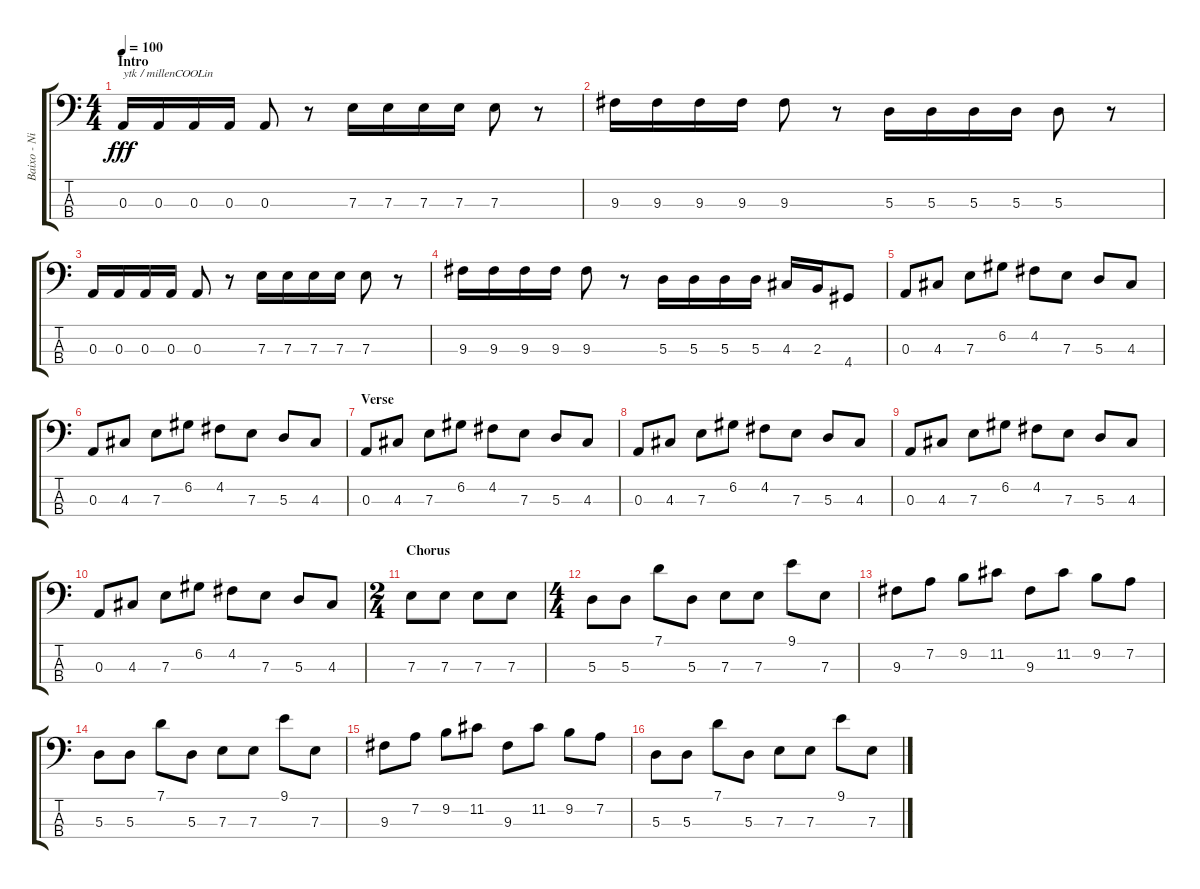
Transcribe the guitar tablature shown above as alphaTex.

\track ("Baixo - Nikola" "Baixo - Ni") {instrument electricbasspick}
\staff {score tabs}
\tuning (G2 D2 A1 E1) {hide}
\ts (4 4)
\section ("" "Intro")
\tempo 100
\clef f4
\ks c
0.3.16{txt "ytk / millenCOOLin" dy fff instrument electricbasspick} 0.3.16 0.3.16 0.3.16 0.3.8 r.8 7.3.16 7.3.16 7.3.16 7.3.16 7.3.8 r.8 |
9.3.16 9.3.16 9.3.16 9.3.16 9.3.8 r.8 5.3.16 5.3.16 5.3.16 5.3.16 5.3.8 r.8 |
0.3.16 0.3.16 0.3.16 0.3.16 0.3.8 r.8 7.3.16 7.3.16 7.3.16 7.3.16 7.3.8 r.8 |
9.3.16 9.3.16 9.3.16 9.3.16 9.3.8 r.8 5.3.16 5.3.16 5.3.16 5.3.16 4.3.16 2.3.16 4.4.8 |
0.3.8 4.3.8 7.3.8 6.2.8 4.2.8 7.3.8 5.3.8 4.3.8 |
0.3.8 4.3.8 7.3.8 6.2.8 4.2.8 7.3.8 5.3.8 4.3.8 |
\section ("" "Verse")
0.3.8 4.3.8 7.3.8 6.2.8 4.2.8 7.3.8 5.3.8 4.3.8 |
0.3.8 4.3.8 7.3.8 6.2.8 4.2.8 7.3.8 5.3.8 4.3.8 |
0.3.8 4.3.8 7.3.8 6.2.8 4.2.8 7.3.8 5.3.8 4.3.8 |
0.3.8 4.3.8 7.3.8 6.2.8 4.2.8 7.3.8 5.3.8 4.3.8 |
\ts (2 4)
\section ("" "Chorus")
7.3.8 7.3.8 7.3.8 7.3.8 |
\ts (4 4)
5.3.8 5.3.8 7.1.8 5.3.8 7.3.8 7.3.8 9.1.8 7.3.8 |
9.3.8 7.2.8 9.2.8 11.2.8 9.3.8 11.2.8 9.2.8 7.2.8 |
5.3.8 5.3.8 7.1.8 5.3.8 7.3.8 7.3.8 9.1.8 7.3.8 |
9.3.8 7.2.8 9.2.8 11.2.8 9.3.8 11.2.8 9.2.8 7.2.8 |
5.3.8 5.3.8 7.1.8 5.3.8 7.3.8 7.3.8 9.1.8 7.3.8
